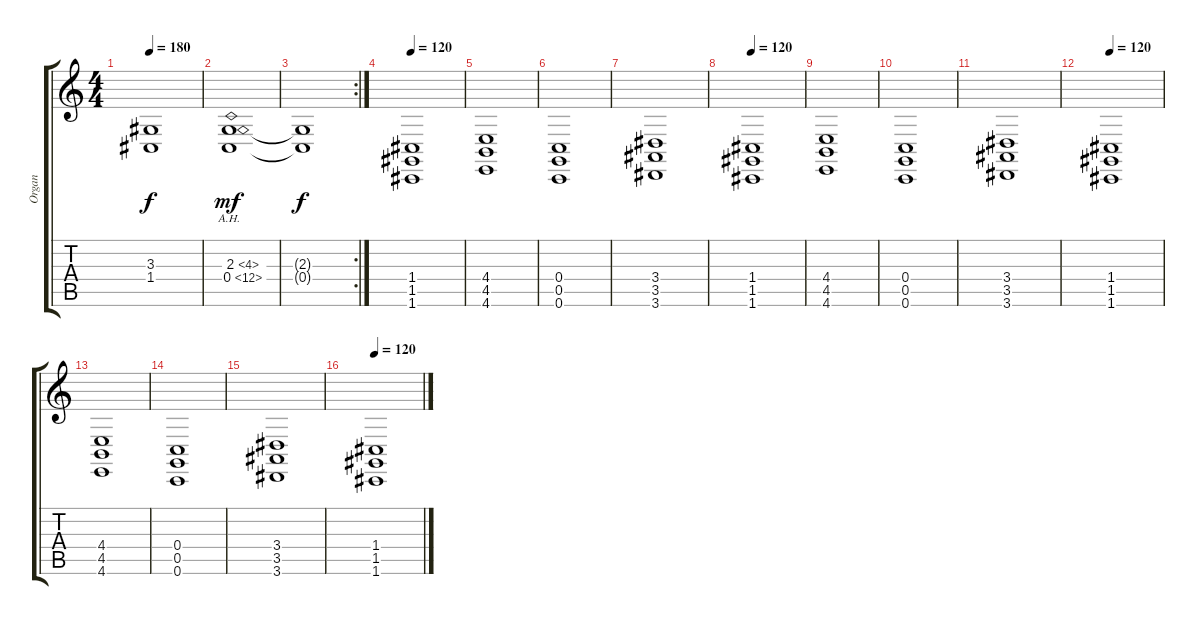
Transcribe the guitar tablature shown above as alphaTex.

\track ("Organ" "Organ") {instrument churchorgan}
\staff {score tabs}
\tuning (D4 A3 F3 C3 G2 C2) {hide}
\ts (4 4)
\tempo 180
\clef g2
\ks c
(3.3{t} 1.4{t}).1{dy f} |
(2.3{ah 2} 0.4{ah 12}).1{dy mf} |
\rc 2
(2.3{t} 0.4{t}).1{dy f} |
\tempo 120
(1.4 1.5 1.6).1{instrument drawbarorgan} |
(4.4 4.5 4.6).1 |
(0.4 0.5 0.6).1 |
(3.4 3.5 3.6).1 |
\tempo 120
(1.4 1.5 1.6).1{instrument drawbarorgan} |
(4.4 4.5 4.6).1 |
(0.4 0.5 0.6).1 |
(3.4 3.5 3.6).1 |
\tempo 120
(1.4 1.5 1.6).1{instrument drawbarorgan} |
(4.4 4.5 4.6).1 |
(0.4 0.5 0.6).1 |
(3.4 3.5 3.6).1 |
\tempo 120
(1.4 1.5 1.6).1{instrument drawbarorgan}
